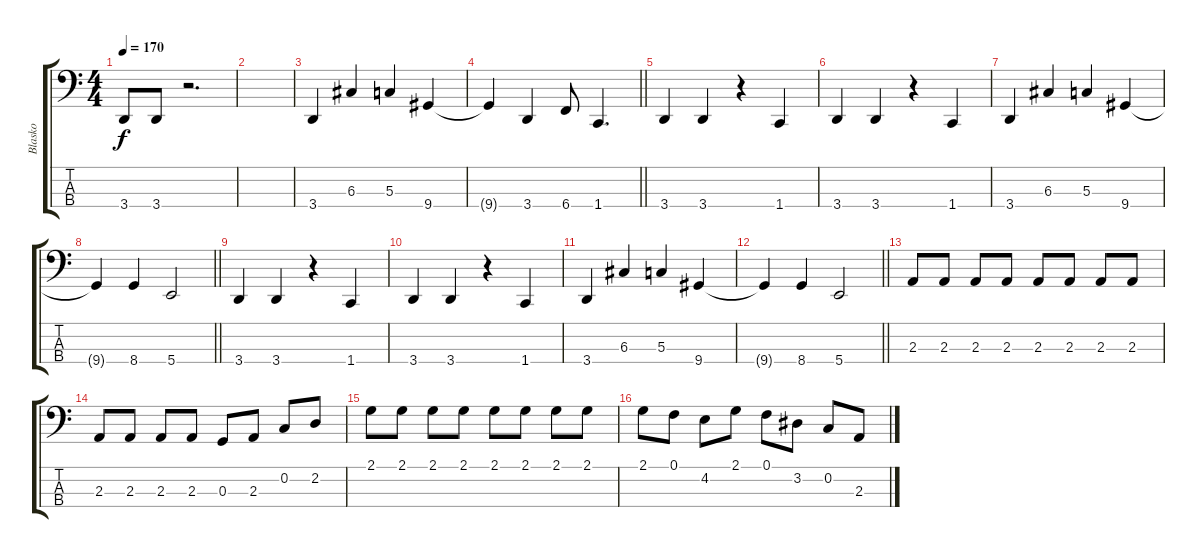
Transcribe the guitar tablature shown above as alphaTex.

\track ("Blasko" "Blasko") {instrument electricbasspick}
\staff {score tabs}
\tuning (F2 C2 G1 B0) {hide}
\ts (4 4)
\tempo 170
\clef f4
\ks c
3.4.8{dy f} 3.4.8 r.2{d} |
|
3.4.4 6.3.4 5.3.4 9.4.4 |
\barLineRight lightlight
9.4{t}.4 3.4.4 6.4.8 1.4.4{d} |
3.4.4 3.4.4 r.4 1.4.4 |
3.4.4 3.4.4 r.4 1.4.4 |
3.4.4 6.3.4 5.3.4 9.4.4 |
\barLineRight lightlight
9.4{t}.4 8.4.4 5.4.2 |
3.4.4 3.4.4 r.4 1.4.4 |
3.4.4 3.4.4 r.4 1.4.4 |
3.4.4 6.3.4 5.3.4 9.4.4 |
\barLineRight lightlight
9.4{t}.4 8.4.4 5.4.2 |
2.3.8 2.3.8 2.3.8 2.3.8 2.3.8 2.3.8 2.3.8 2.3.8 |
2.3.8 2.3.8 2.3.8 2.3.8 0.3.8 2.3.8 0.2.8 2.2.8 |
2.1.8 2.1.8 2.1.8 2.1.8 2.1.8 2.1.8 2.1.8 2.1.8 |
2.1.8 0.1.8 4.2.8 2.1.8 0.1.8 3.2.8 0.2.8 2.3.8
